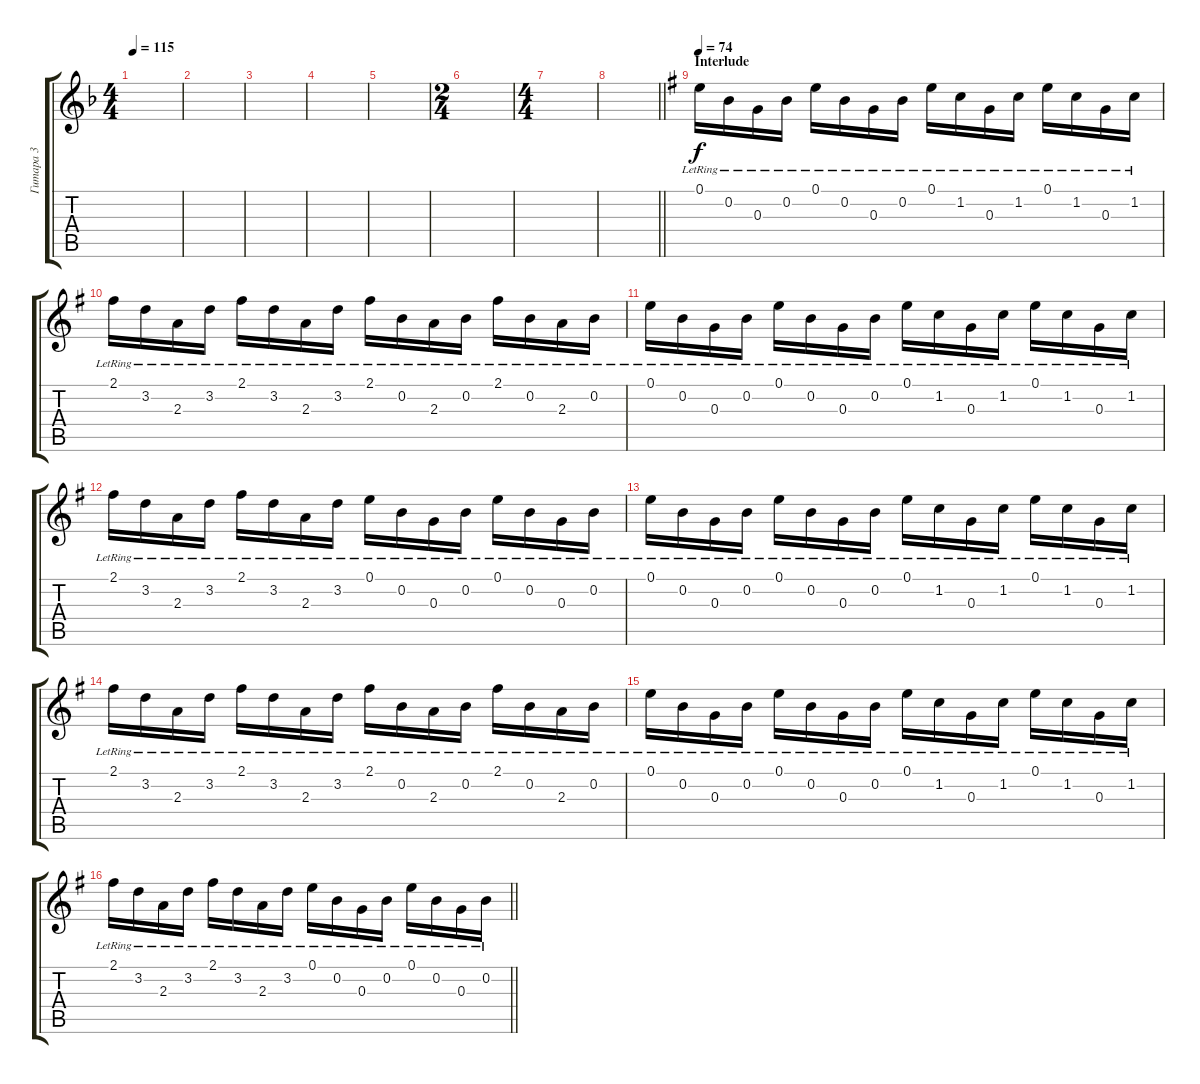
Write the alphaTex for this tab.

\track ("Гитара 3" "Гитара 3") {instrument acousticguitarsteel}
\staff {score tabs}
\tuning (E4 B3 G3 D3 A2 E2) {hide}
\ts (4 4)
\tempo 115
\clef g2
\ks dminor
|
|
|
|
|
\ts (2 4)
|
\ts (4 4)
|
\barLineRight lightlight
|
\section ("" "Interlude")
\tempo 74
\ks eminor
0.1{lr}.16 0.2{lr}.16 0.3{lr}.16 0.2{lr}.16 0.1{lr}.16 0.2{lr}.16 0.3{lr}.16 0.2{lr}.16 0.1{lr}.16 1.2{lr}.16 0.3{lr}.16 1.2{lr}.16 0.1{lr}.16 1.2{lr}.16 0.3{lr}.16 1.2{lr}.16 |
2.1{lr}.16 3.2{lr}.16 2.3{lr}.16 3.2{lr}.16 2.1{lr}.16 3.2{lr}.16 2.3{lr}.16 3.2{lr}.16 2.1{lr}.16 0.2{lr}.16 2.3{lr}.16 0.2{lr}.16 2.1{lr}.16 0.2{lr}.16 2.3{lr}.16 0.2{lr}.16 |
0.1{lr}.16 0.2{lr}.16 0.3{lr}.16 0.2{lr}.16 0.1{lr}.16 0.2{lr}.16 0.3{lr}.16 0.2{lr}.16 0.1{lr}.16 1.2{lr}.16 0.3{lr}.16 1.2{lr}.16 0.1{lr}.16 1.2{lr}.16 0.3{lr}.16 1.2{lr}.16 |
2.1{lr}.16 3.2{lr}.16 2.3{lr}.16 3.2{lr}.16 2.1{lr}.16 3.2{lr}.16 2.3{lr}.16 3.2{lr}.16 0.1{lr}.16 0.2{lr}.16 0.3{lr}.16 0.2{lr}.16 0.1{lr}.16 0.2{lr}.16 0.3{lr}.16 0.2{lr}.16 |
0.1{lr}.16 0.2{lr}.16 0.3{lr}.16 0.2{lr}.16 0.1{lr}.16 0.2{lr}.16 0.3{lr}.16 0.2{lr}.16 0.1{lr}.16 1.2{lr}.16 0.3{lr}.16 1.2{lr}.16 0.1{lr}.16 1.2{lr}.16 0.3{lr}.16 1.2{lr}.16 |
2.1{lr}.16 3.2{lr}.16 2.3{lr}.16 3.2{lr}.16 2.1{lr}.16 3.2{lr}.16 2.3{lr}.16 3.2{lr}.16 2.1{lr}.16 0.2{lr}.16 2.3{lr}.16 0.2{lr}.16 2.1{lr}.16 0.2{lr}.16 2.3{lr}.16 0.2{lr}.16 |
0.1{lr}.16 0.2{lr}.16 0.3{lr}.16 0.2{lr}.16 0.1{lr}.16 0.2{lr}.16 0.3{lr}.16 0.2{lr}.16 0.1{lr}.16 1.2{lr}.16 0.3{lr}.16 1.2{lr}.16 0.1{lr}.16 1.2{lr}.16 0.3{lr}.16 1.2{lr}.16 |
\barLineRight lightlight
2.1{lr}.16 3.2{lr}.16 2.3{lr}.16 3.2{lr}.16 2.1{lr}.16 3.2{lr}.16 2.3{lr}.16 3.2{lr}.16 0.1{lr}.16 0.2{lr}.16 0.3{lr}.16 0.2{lr}.16 0.1{lr}.16 0.2{lr}.16 0.3{lr}.16 0.2{lr}.16
